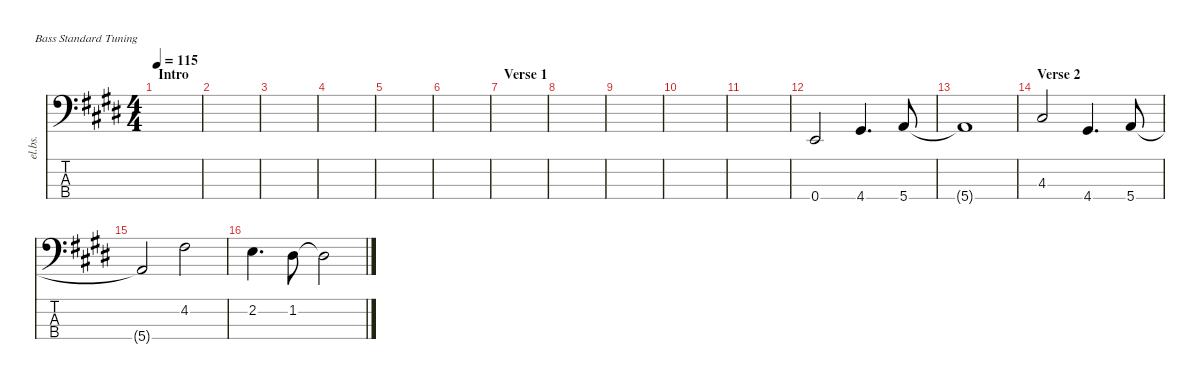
\defaultSystemsLayout 4
\hideDynamics
\bracketExtendMode nobrackets
\track ("Electric Bass" "el.bs.") {instrument electricbassfinger}
\staff {score tabs}
\tuning (G2 D2 A1 E1)
\ts (4 4)
\section ("" "Intro")
\tempo 115
\clef f4
\ks e
|
|
|
|
|
|
\section ("" "Verse 1")
|
|
|
|
|
0.4{acc forcenatural}.2{beam Up} 4.4{acc #}.4{d beam Up} 5.4{acc forcenatural}.8{beam Up} |
5.4{t acc forcenatural}.1{beam Up} |
\section ("" "Verse 2")
4.3{acc #}.2{beam Up} 4.4{acc #}.4{d beam Up} 5.4{acc forcenatural}.8{beam Up} |
5.4{t acc forcenatural}.2{beam Up} 4.2{acc #}.2{beam Down} |
2.2{acc forcenatural}.4{d beam Down} 1.2{acc #}.8{beam Down} 1.2{t acc #}.2{beam Down}
